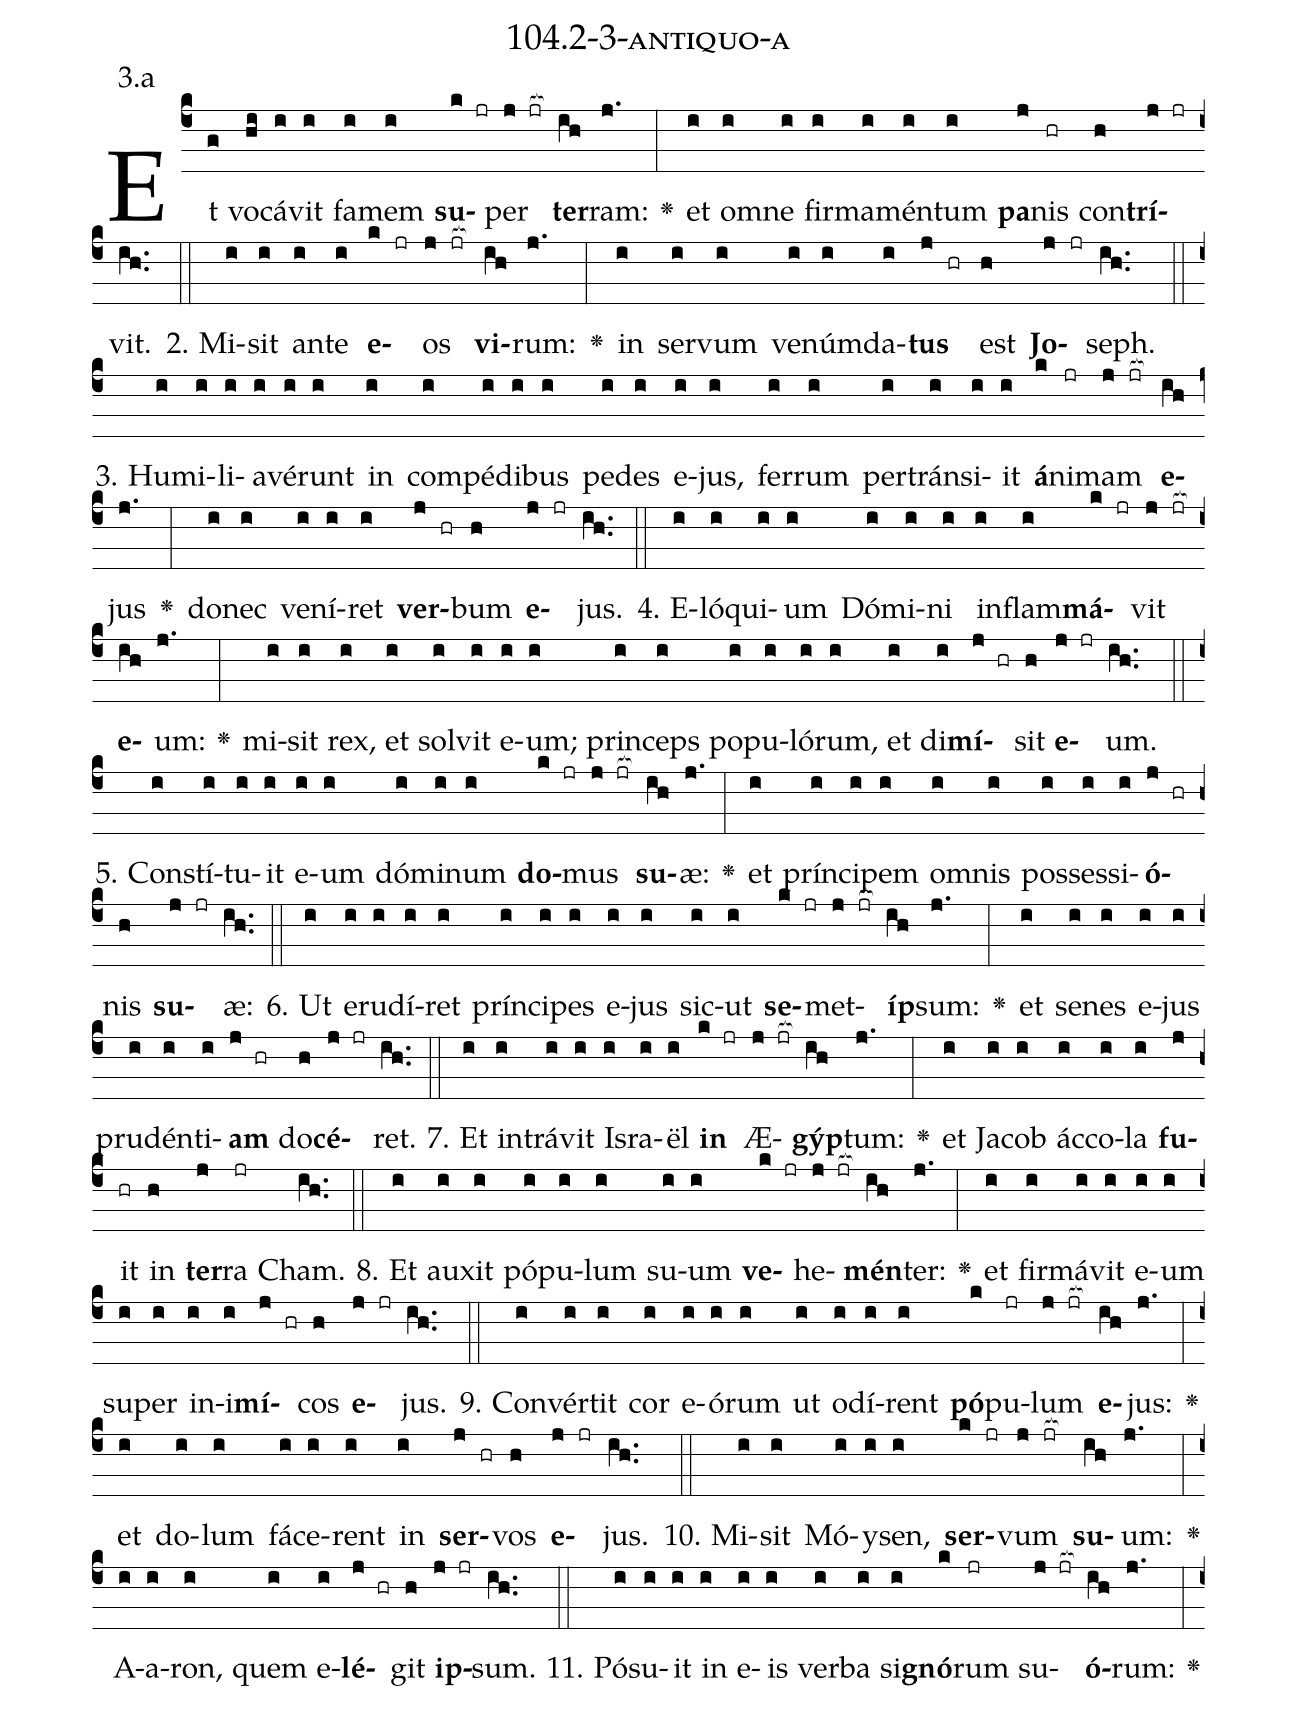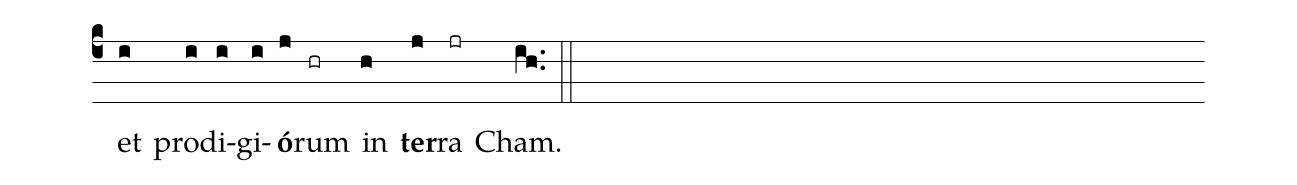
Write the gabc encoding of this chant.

name: 104.2-3-antiquo-a;
annotation: 3.a;
%%
(c4)Et(g) vo(hi)cá(i)vit(i) fa(i)mem(i) <b>su</b>(k jr)per(j jr[ocb:1{]) <b>ter</b>(ih[ocb:0}])ram:(j.) <v>\greheightstar</v>(:) et(i) om(i)ne(i) fir(i)ma(i)mén(i)tum(i) <b>pa</b>(j)nis(hr) con(h)<b>trí</b>(j jr)vit.(ih..) (::)
2. Mi(i)sit(i) an(i)te(i) <b>e</b>(k jr)os(j jr[ocb:1{]) <b>vi</b>(ih[ocb:0}])rum:(j.) <v>\greheightstar</v>(:) in(i) ser(i)vum(i) ve(i)núm(i)da(i)<b>tus</b>(j hr) est(h) <b>Jo</b>(j jr)seph.(ih..) (::)
3. Hu(i)mi(i)li(i)a(i)vé(i)runt(i) in(i) com(i)pé(i)di(i)bus(i) pe(i)des(i) e(i)jus,(i) fer(i)rum(i) per(i)tráns(i)i(i)it(i) <b>á</b>(k)ni(jr)mam(j jr[ocb:1{]) <b>e</b>(ih[ocb:0}])jus(j.) <v>\greheightstar</v>(:) do(i)nec(i) ve(i)ní(i)ret(i) <b>ver</b>(j hr)bum(h) <b>e</b>(j jr)jus.(ih..) (::)
4. E(i)ló(i)qui(i)um(i) Dó(i)mi(i)ni(i) in(i)flam(i)<b>má</b>(k jr)vit(j jr[ocb:1{]) <b>e</b>(ih[ocb:0}])um:(j.) <v>\greheightstar</v>(:) mi(i)sit(i) rex,(i) et(i) sol(i)vit(i) e(i)um;(i) prin(i)ceps(i) po(i)pu(i)ló(i)rum,(i) et(i) di(i)<b>mí</b>(j hr)sit(h) <b>e</b>(j jr)um.(ih..) (::)
5. Con(i)stí(i)tu(i)it(i) e(i)um(i) dó(i)mi(i)num(i) <b>do</b>(k jr)mus(j jr[ocb:1{]) <b>su</b>(ih[ocb:0}])æ:(j.) <v>\greheightstar</v>(:) et(i) prín(i)ci(i)pem(i) om(i)nis(i) pos(i)ses(i)si(i)<b>ó</b>(j hr)nis(h) <b>su</b>(j jr)æ:(ih..) (::)
6. Ut(i) e(i)ru(i)dí(i)ret(i) prín(i)ci(i)pes(i) e(i)jus(i) sic(i)ut(i) <b>se</b>(k jr)met(j jr[ocb:1{])<b>íp</b>(ih[ocb:0}])sum:(j.) <v>\greheightstar</v>(:) et(i) se(i)nes(i) e(i)jus(i) pru(i)dén(i)ti(i)<b>am</b>(j hr) do(h)<b>cé</b>(j jr)ret.(ih..) (::)
7. Et(i) in(i)trá(i)vit(i) Is(i)ra(i)ël(i) <b>in</b>(k jr) Æ(j jr[ocb:1{])<b>gýp</b>(ih[ocb:0}])tum:(j.) <v>\greheightstar</v>(:) et(i) Ja(i)cob(i) ác(i)co(i)la(i) <b>fu</b>(j)it(hr) in(h) <b>ter</b>(j)ra(jr) Cham.(ih..) (::)
8. Et(i) au(i)xit(i) pó(i)pu(i)lum(i) su(i)um(i) <b>ve</b>(k jr)he(j jr[ocb:1{])<b>mén</b>(ih[ocb:0}])ter:(j.) <v>\greheightstar</v>(:) et(i) fir(i)má(i)vit(i) e(i)um(i) su(i)per(i) in(i)i(i)<b>mí</b>(j hr)cos(h) <b>e</b>(j jr)jus.(ih..) (::)
9. Con(i)vér(i)tit(i) cor(i) e(i)ó(i)rum(i) ut(i) o(i)dí(i)rent(i) <b>pó</b>(k)pu(jr)lum(j jr[ocb:1{]) <b>e</b>(ih[ocb:0}])jus:(j.) <v>\greheightstar</v>(:) et(i) do(i)lum(i) fá(i)ce(i)rent(i) in(i) <b>ser</b>(j hr)vos(h) <b>e</b>(j jr)jus.(ih..) (::)
10. Mi(i)sit(i) Mó(i)y(i)sen,(i) <b>ser</b>(k jr)vum(j jr[ocb:1{]) <b>su</b>(ih[ocb:0}])um:(j.) <v>\greheightstar</v>(:) A(i)a(i)ron,(i) quem(i) e(i)<b>lé</b>(j hr)git(h) <b>ip</b>(j jr)sum.(ih..) (::)
11. Pó(i)su(i)it(i) in(i) e(i)is(i) ver(i)ba(i) si(i)<b>gnó</b>(k)rum(jr) su(j jr[ocb:1{])<b>ó</b>(ih[ocb:0}])rum:(j.) <v>\greheightstar</v>(:) et(i) prod(i)i(i)gi(i)<b>ó</b>(j)rum(hr) in(h) <b>ter</b>(j)ra(jr) Cham.(ih..) (::)
